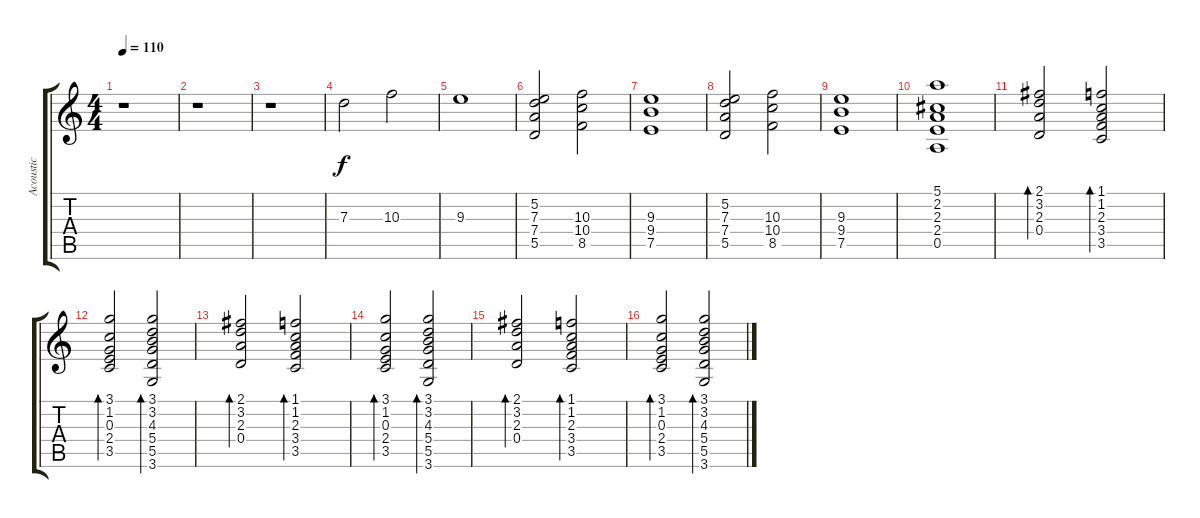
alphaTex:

\track ("Acoustic" "Acoustic") {instrument acousticguitarsteel}
\staff {score tabs}
\tuning (E4 B3 G3 D3 A2 E2) {hide}
\ts (4 4)
\tempo 110
\clef g2
\ks c
r.1{dy f instrument acousticguitarsteel} |
r.1 |
r.1 |
7.3.2 10.3.2 |
9.3.1 |
(5.2 7.3 7.4 5.5).2 (10.3 10.4 8.5).2 |
(9.3 9.4 7.5).1 |
(5.2 7.3 7.4 5.5).2 (10.3 10.4 8.5).2 |
(9.3 9.4 7.5).1 |
(5.1 2.2 2.3 2.4 0.5).1 |
(2.1 3.2 2.3 0.4).2{bd 480} (1.1 1.2 2.3 3.4 3.5).2{bd 480} |
(3.1 1.2 0.3 2.4 3.5).2{bd 480} (3.1 3.2 4.3 5.4 5.5 3.6).2{bd 480} |
(2.1 3.2 2.3 0.4).2{bd 480} (1.1 1.2 2.3 3.4 3.5).2{bd 480} |
(3.1 1.2 0.3 2.4 3.5).2{bd 480} (3.1 3.2 4.3 5.4 5.5 3.6).2{bd 480} |
(2.1 3.2 2.3 0.4).2{bd 480} (1.1 1.2 2.3 3.4 3.5).2{bd 480} |
(3.1 1.2 0.3 2.4 3.5).2{bd 480} (3.1 3.2 4.3 5.4 5.5 3.6).2{bd 480}
